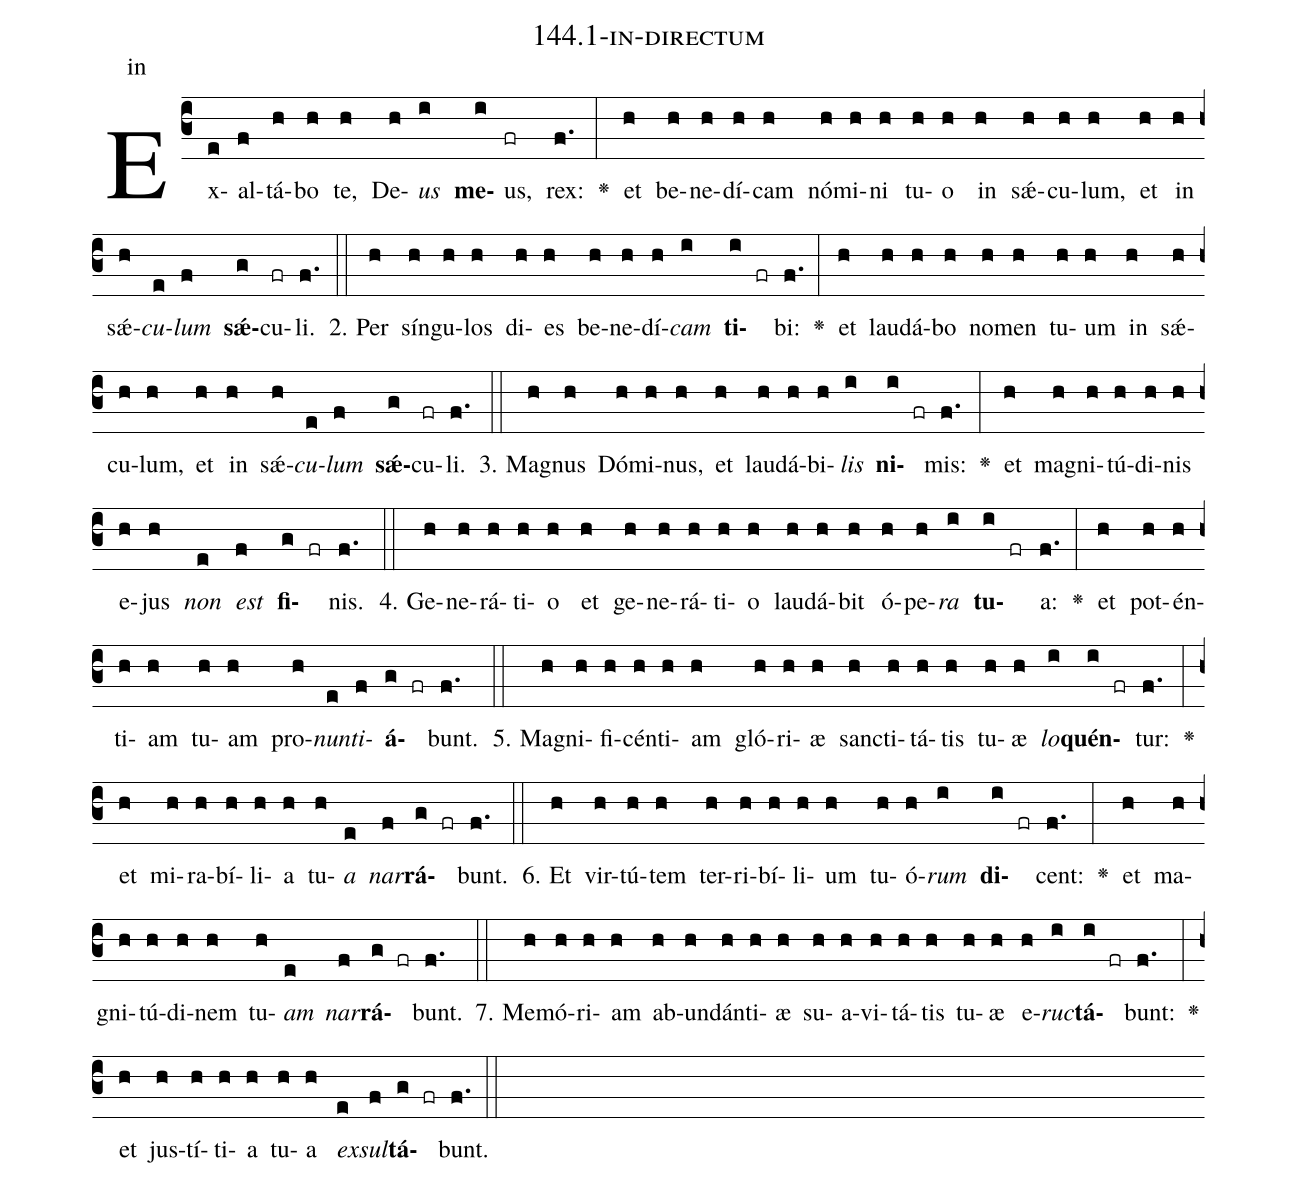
name: 144.1-in-directum;
annotation: in;
%%
(c3)Ex(e)al(f)tá(h)bo(h) te,(h) De(h)<i>us</i>(i) <b>me</b>(i)us,(fr) rex:(f.) <v>\greheightstar</v>(:) et(h) be(h)ne(h)dí(h)cam(h) nó(h)mi(h)ni(h) tu(h)o(h) in(h) sǽ(h)cu(h)lum,(h) et(h) in(h) sǽ(h)<i>cu</i>(e)<i>lum</i>(f) <b>sǽ</b>(g)cu(fr)li.(f.) (::)
2. Per(h) sín(h)gu(h)los(h) di(h)es(h) be(h)ne(h)dí(h)<i>cam</i>(i) <b>ti</b>(i fr)bi:(f.) <v>\greheightstar</v>(:) et(h) lau(h)dá(h)bo(h) no(h)men(h) tu(h)um(h) in(h) sǽ(h)cu(h)lum,(h) et(h) in(h) sǽ(h)<i>cu</i>(e)<i>lum</i>(f) <b>sǽ</b>(g)cu(fr)li.(f.) (::)
3. Ma(h)gnus(h) Dó(h)mi(h)nus,(h) et(h) lau(h)dá(h)bi(h)<i>lis</i>(i) <b>ni</b>(i fr)mis:(f.) <v>\greheightstar</v>(:) et(h) ma(h)gni(h)tú(h)di(h)nis(h) e(h)jus(h) <i>non</i>(e) <i>est</i>(f) <b>fi</b>(g fr)nis.(f.) (::)
4. Ge(h)ne(h)rá(h)ti(h)o(h) et(h) ge(h)ne(h)rá(h)ti(h)o(h) lau(h)dá(h)bit(h) ó(h)pe(h)<i>ra</i>(i) <b>tu</b>(i fr)a:(f.) <v>\greheightstar</v>(:) et(h) pot(h)én(h)ti(h)am(h) tu(h)am(h) pro(h)<i>nun</i>(e)<i>ti</i>(f)<b>á</b>(g fr)bunt.(f.) (::)
5. Ma(h)gni(h)fi(h)cén(h)ti(h)am(h) gló(h)ri(h)æ(h) sanc(h)ti(h)tá(h)tis(h) tu(h)æ(h) <i>lo</i>(i)<b>quén</b>(i fr)tur:(f.) <v>\greheightstar</v>(:) et(h) mi(h)ra(h)bí(h)li(h)a(h) tu(h)<i>a</i>(e) <i>nar</i>(f)<b>rá</b>(g fr)bunt.(f.) (::)
6. Et(h) vir(h)tú(h)tem(h) ter(h)ri(h)bí(h)li(h)um(h) tu(h)ó(h)<i>rum</i>(i) <b>di</b>(i fr)cent:(f.) <v>\greheightstar</v>(:) et(h) ma(h)gni(h)tú(h)di(h)nem(h) tu(h)<i>am</i>(e) <i>nar</i>(f)<b>rá</b>(g fr)bunt.(f.) (::)
7. Me(h)mó(h)ri(h)am(h) ab(h)un(h)dán(h)ti(h)æ(h) su(h)a(h)vi(h)tá(h)tis(h) tu(h)æ(h) e(h)<i>ruc</i>(i)<b>tá</b>(i fr)bunt:(f.) <v>\greheightstar</v>(:) et(h) jus(h)tí(h)ti(h)a(h) tu(h)a(h) <i>ex</i>(e)<i>sul</i>(f)<b>tá</b>(g fr)bunt.(f.) (::)
